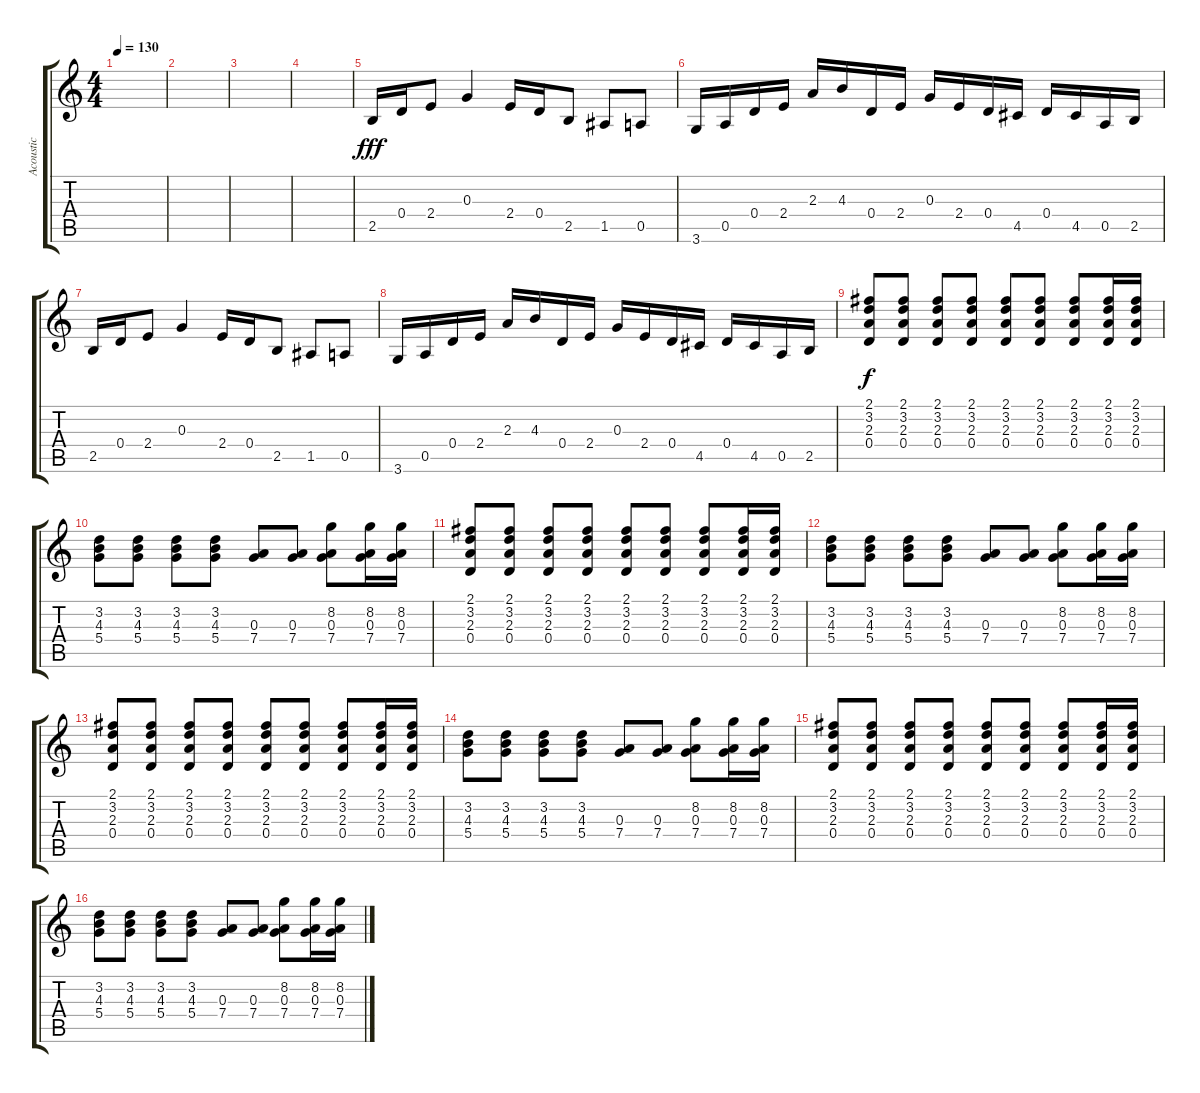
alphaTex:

\track ("Acoustic" "Acoustic") {instrument acousticguitarsteel}
\staff {score tabs}
\tuning (E4 B3 G3 D3 A2 E2) {hide}
\ts (4 4)
\tempo 130
\clef g2
\ks c
|
|
|
|
2.5.16{dy fff} 0.4.16 2.4.8 0.3.4 2.4.16 0.4.16 2.5.8 1.5.8 0.5.8 |
3.6.16 0.5.16 0.4.16 2.4.16 2.3.16 4.3.16 0.4.16 2.4.16 0.3.16 2.4.16 0.4.16 4.5.16 0.4.16 4.5.16 0.5.16 2.5.16 |
2.5.16 0.4.16 2.4.8 0.3.4 2.4.16 0.4.16 2.5.8 1.5.8 0.5.8 |
3.6.16 0.5.16 0.4.16 2.4.16 2.3.16 4.3.16 0.4.16 2.4.16 0.3.16 2.4.16 0.4.16 4.5.16 0.4.16 4.5.16 0.5.16 2.5.16 |
(2.1 3.2 2.3 0.4).8{dy f} (2.1 3.2 2.3 0.4).8 (2.1 3.2 2.3 0.4).8 (2.1 3.2 2.3 0.4).8 (2.1 3.2 2.3 0.4).8 (2.1 3.2 2.3 0.4).8 (2.1 3.2 2.3 0.4).8 (2.1 3.2 2.3 0.4).16 (2.1 3.2 2.3 0.4).16 |
(3.2 4.3 5.4).8 (3.2 4.3 5.4).8 (3.2 4.3 5.4).8 (3.2 4.3 5.4).8 (0.3 7.4).8 (0.3 7.4).8 (8.2 0.3 7.4).8 (8.2 0.3 7.4).16 (8.2 0.3 7.4).16 |
(2.1 3.2 2.3 0.4).8 (2.1 3.2 2.3 0.4).8 (2.1 3.2 2.3 0.4).8 (2.1 3.2 2.3 0.4).8 (2.1 3.2 2.3 0.4).8 (2.1 3.2 2.3 0.4).8 (2.1 3.2 2.3 0.4).8 (2.1 3.2 2.3 0.4).16 (2.1 3.2 2.3 0.4).16 |
(3.2 4.3 5.4).8 (3.2 4.3 5.4).8 (3.2 4.3 5.4).8 (3.2 4.3 5.4).8 (0.3 7.4).8 (0.3 7.4).8 (8.2 0.3 7.4).8 (8.2 0.3 7.4).16 (8.2 0.3 7.4).16 |
(2.1 3.2 2.3 0.4).8 (2.1 3.2 2.3 0.4).8 (2.1 3.2 2.3 0.4).8 (2.1 3.2 2.3 0.4).8 (2.1 3.2 2.3 0.4).8 (2.1 3.2 2.3 0.4).8 (2.1 3.2 2.3 0.4).8 (2.1 3.2 2.3 0.4).16 (2.1 3.2 2.3 0.4).16 |
(3.2 4.3 5.4).8 (3.2 4.3 5.4).8 (3.2 4.3 5.4).8 (3.2 4.3 5.4).8 (0.3 7.4).8 (0.3 7.4).8 (8.2 0.3 7.4).8 (8.2 0.3 7.4).16 (8.2 0.3 7.4).16 |
(2.1 3.2 2.3 0.4).8 (2.1 3.2 2.3 0.4).8 (2.1 3.2 2.3 0.4).8 (2.1 3.2 2.3 0.4).8 (2.1 3.2 2.3 0.4).8 (2.1 3.2 2.3 0.4).8 (2.1 3.2 2.3 0.4).8 (2.1 3.2 2.3 0.4).16 (2.1 3.2 2.3 0.4).16 |
(3.2 4.3 5.4).8 (3.2 4.3 5.4).8 (3.2 4.3 5.4).8 (3.2 4.3 5.4).8 (0.3 7.4).8 (0.3 7.4).8 (8.2 0.3 7.4).8 (8.2 0.3 7.4).16 (8.2 0.3 7.4).16
